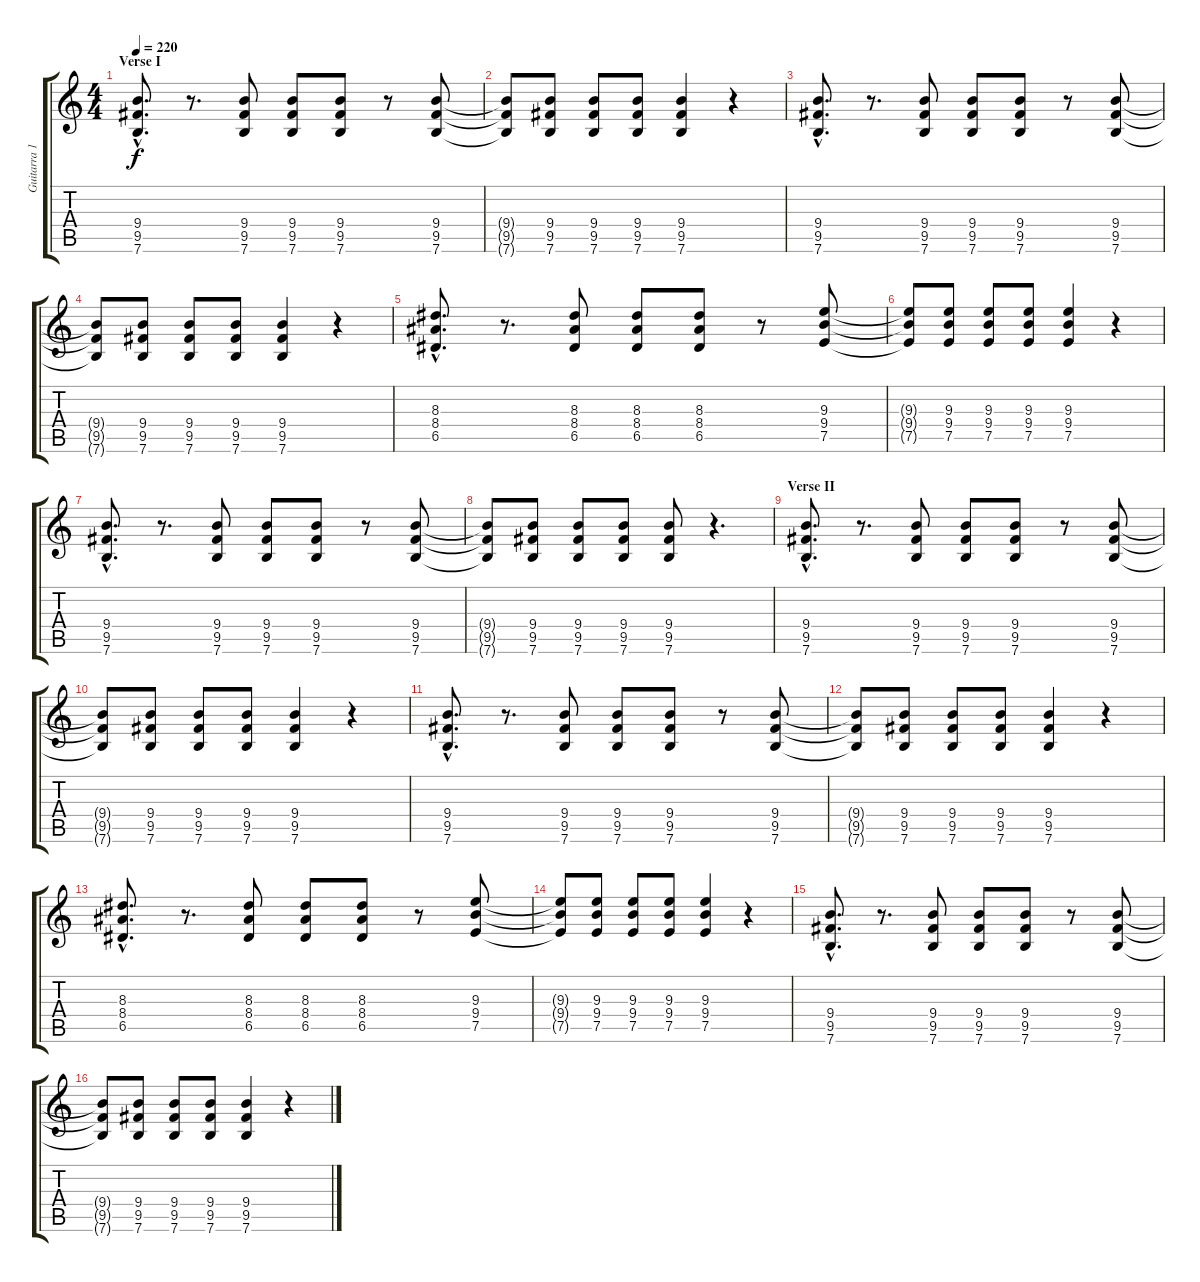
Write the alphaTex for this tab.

\track ("Guitarra 1 - Mathias" "Guitarra 1") {instrument distortionguitar}
\staff {score tabs}
\tuning (E4 B3 G3 D3 A2 E2) {hide}
\ts (4 4)
\section ("" "Verse I")
\tempo 220
\clef g2
\ks c
(9.4{hac} 9.5{hac} 7.6{hac}).8{d dy f instrument distortionguitar} r.8{d} (9.4 9.5 7.6).8 (9.4 9.5 7.6).8 (9.4 9.5 7.6).8 r.8 (9.4 9.5 7.6).8 |
(9.4{t} 9.5{t} 7.6{t}).8 (9.4 9.5 7.6).8 (9.4 9.5 7.6).8 (9.4 9.5 7.6).8 (9.4 9.5 7.6).4 r.4 |
(9.4{hac} 9.5{hac} 7.6{hac}).8{d} r.8{d} (9.4 9.5 7.6).8 (9.4 9.5 7.6).8 (9.4 9.5 7.6).8 r.8 (9.4 9.5 7.6).8 |
(9.4{t} 9.5{t} 7.6{t}).8 (9.4 9.5 7.6).8 (9.4 9.5 7.6).8 (9.4 9.5 7.6).8 (9.4 9.5 7.6).4 r.4 |
(8.3{hac} 8.4{hac} 6.5{hac}).8{d} r.8{d} (8.3 8.4 6.5).8 (8.3 8.4 6.5).8 (8.3 8.4 6.5).8 r.8 (9.3 9.4 7.5).8 |
(9.3{t} 9.4{t} 7.5{t}).8 (9.3 9.4 7.5).8 (9.3 9.4 7.5).8 (9.3 9.4 7.5).8 (9.3 9.4 7.5).4 r.4 |
(9.4{hac} 9.5{hac} 7.6{hac}).8{d} r.8{d} (9.4 9.5 7.6).8 (9.4 9.5 7.6).8 (9.4 9.5 7.6).8 r.8 (9.4 9.5 7.6).8 |
(9.4{t} 9.5{t} 7.6{t}).8 (9.4 9.5 7.6).8 (9.4 9.5 7.6).8 (9.4 9.5 7.6).8 (9.4 9.5 7.6).8 r.4{d} |
\section ("" "Verse II")
(9.4{hac} 9.5{hac} 7.6{hac}).8{d} r.8{d} (9.4 9.5 7.6).8 (9.4 9.5 7.6).8 (9.4 9.5 7.6).8 r.8 (9.4 9.5 7.6).8 |
(9.4{t} 9.5{t} 7.6{t}).8 (9.4 9.5 7.6).8 (9.4 9.5 7.6).8 (9.4 9.5 7.6).8 (9.4 9.5 7.6).4 r.4 |
(9.4{hac} 9.5{hac} 7.6{hac}).8{d} r.8{d} (9.4 9.5 7.6).8 (9.4 9.5 7.6).8 (9.4 9.5 7.6).8 r.8 (9.4 9.5 7.6).8 |
(9.4{t} 9.5{t} 7.6{t}).8 (9.4 9.5 7.6).8 (9.4 9.5 7.6).8 (9.4 9.5 7.6).8 (9.4 9.5 7.6).4 r.4 |
(8.3{hac} 8.4{hac} 6.5{hac}).8{d} r.8{d} (8.3 8.4 6.5).8 (8.3 8.4 6.5).8 (8.3 8.4 6.5).8 r.8 (9.3 9.4 7.5).8 |
(9.3{t} 9.4{t} 7.5{t}).8 (9.3 9.4 7.5).8 (9.3 9.4 7.5).8 (9.3 9.4 7.5).8 (9.3 9.4 7.5).4 r.4 |
(9.4{hac} 9.5{hac} 7.6{hac}).8{d} r.8{d} (9.4 9.5 7.6).8 (9.4 9.5 7.6).8 (9.4 9.5 7.6).8 r.8 (9.4 9.5 7.6).8 |
(9.4{t} 9.5{t} 7.6{t}).8 (9.4 9.5 7.6).8 (9.4 9.5 7.6).8 (9.4 9.5 7.6).8 (9.4 9.5 7.6).4 r.4
